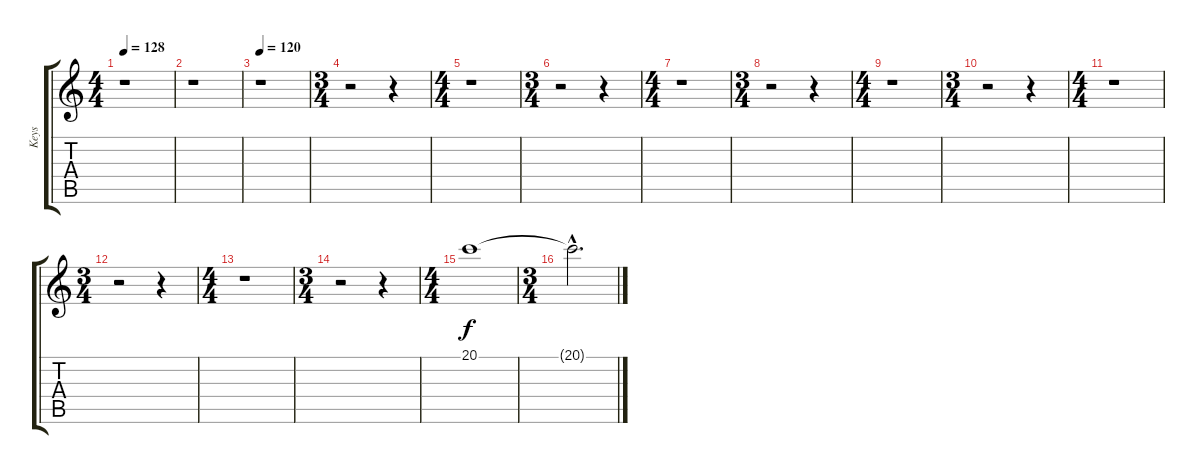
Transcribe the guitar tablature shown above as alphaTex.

\track ("Keys" "Keys") {instrument synthstrings1}
\staff {score tabs}
\tuning (E4 B3 G3 D3 A2 E2) {hide}
\ts (4 4)
\tempo 128
\clef g2
\ks c
r.1{dy f} |
r.1 |
\tempo 120
r.1 |
\ts (3 4)
r.2 r.4 |
\ts (4 4)
r.1 |
\ts (3 4)
r.2 r.4 |
\ts (4 4)
r.1 |
\ts (3 4)
r.2 r.4 |
\ts (4 4)
r.1 |
\ts (3 4)
r.2 r.4 |
\ts (4 4)
r.1 |
\ts (3 4)
r.2 r.4 |
\ts (4 4)
r.1 |
\ts (3 4)
r.2 r.4 |
\ts (4 4)
20.1.1 |
\ts (3 4)
20.1{hac t}.2{d}
